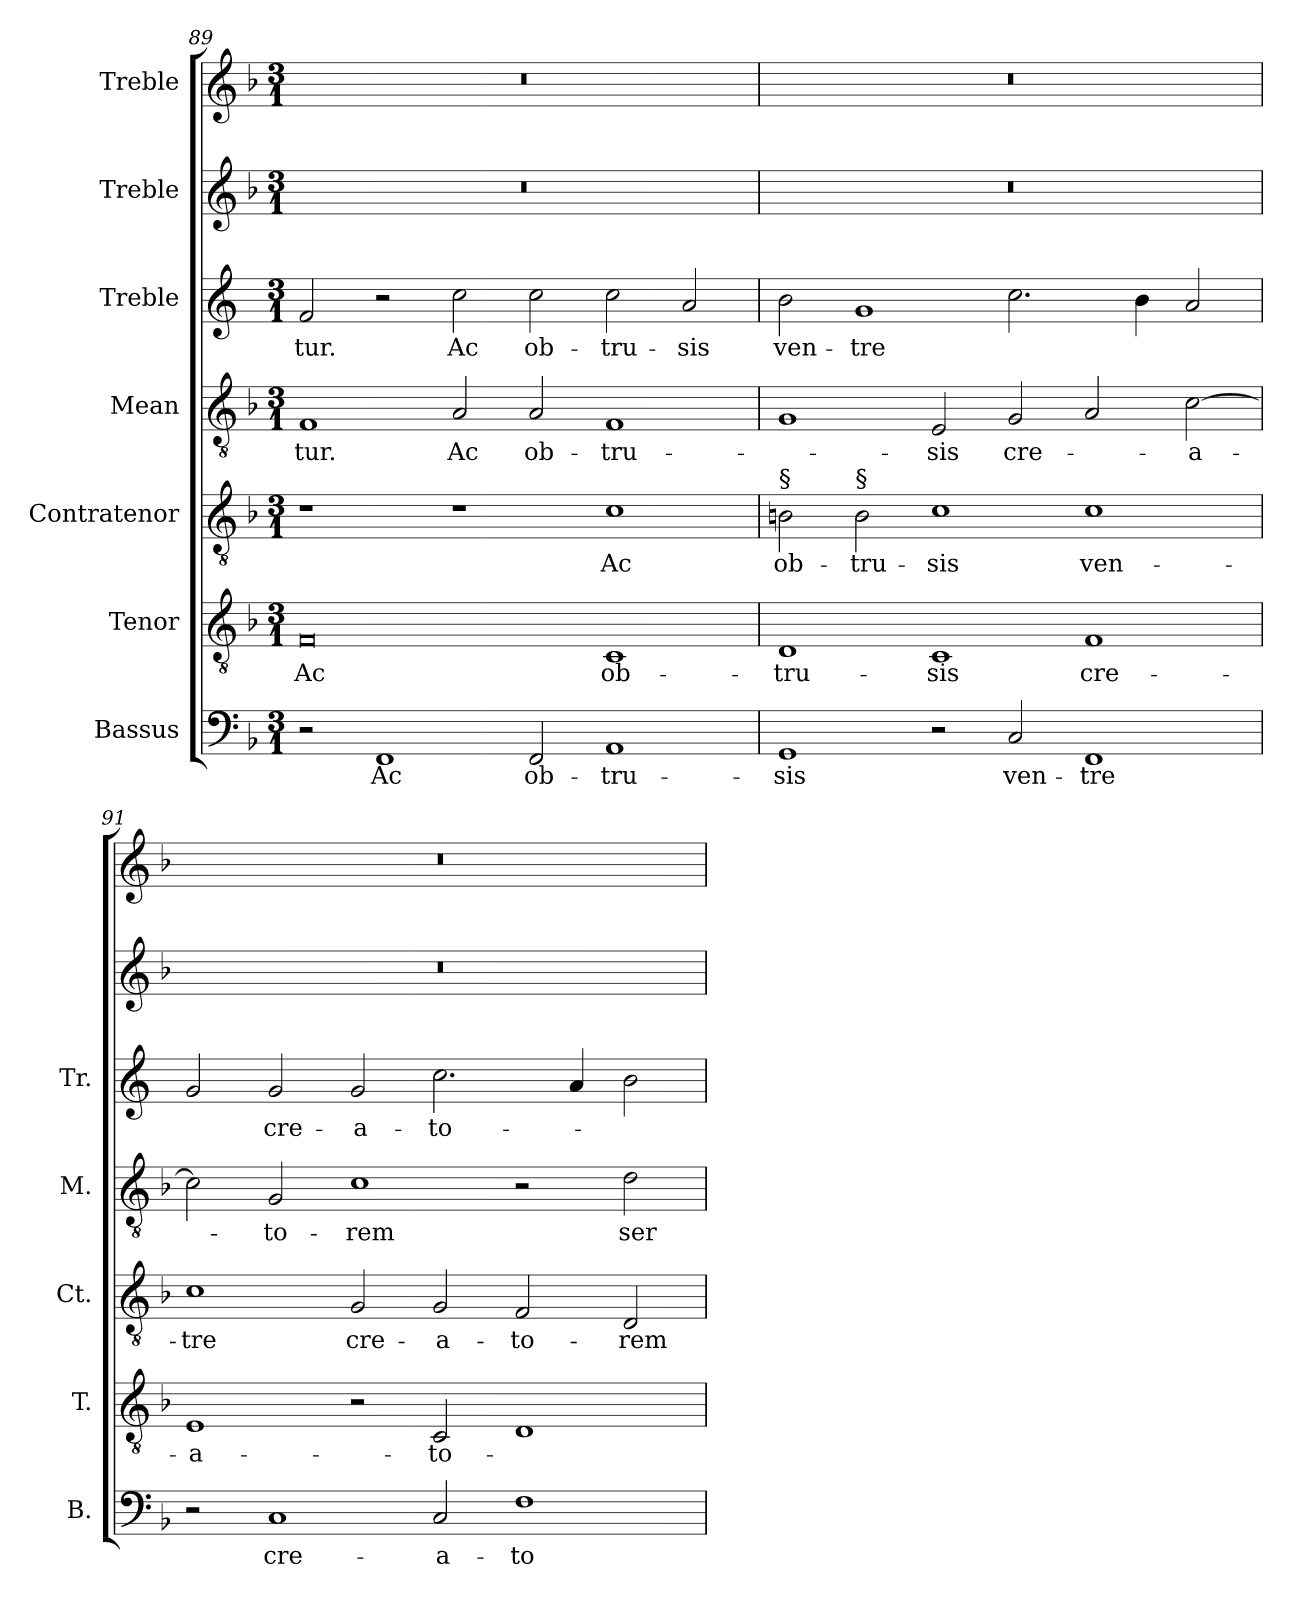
**kern	**text	**kern	**text	**kern	**text	**kern	**text	**kern	**text	**kern	**kern
*part7	*part7	*part6	*part6	*part5	*part5	*part4	*part4	*part3	*part3	*part2	*part1
*staff7	*staff7	*staff6	*staff6	*staff5	*staff5	*staff4	*staff4	*staff3	*staff3	*staff2	*staff1
*I"Bassus	*	*I"Tenor	*	*I"Contratenor	*	*I"Mean	*	*I"Treble	*	*I"Treble	*I"Treble
*I'B.	*	*I'T.	*	*I'Ct.	*	*I'M.	*	*I'Tr.	*	*	*
*clefF4	*	*clefGv2	*	*clefGv2	*	*clefGv2	*	*clefG2	*	*clefG2	*clefG2
*	*	*ITrd7c12	*	*ITrd7c12	*	*ITrd7c12	*	*	*	*	*
*k[b-]	*	*k[b-]	*	*k[b-]	*	*k[b-]	*	*k[]	*	*k[b-]	*k[b-]
*F:	*	*F:	*	*F:	*	*F:	*	*	*	*F:	*F:
*M3/1	*	*M3/1	*	*M3/1	*	*M3/1	*	*M3/1	*	*M3/1	*M3/1
=89	=89	=89	=89	=89	=89	=89	=89	=89	=89	=89	=89
!	!	!	!LO:LY:b:color=#000000	!	!	!	!	!	!	!	!
!	!	!	!	!	!	!	!LO:LY:b:color=#000000	!	!	!	!
!	!	!	!	!	!	!	!	!	!LO:LY:b:color=#000000	!LO:N:vis=1	!LO:N:vis=1
2r	.	0FFi	Ac	1r	.	1FFi	-tur.	2fi/	-tur.	0.r	0.r
!	!LO:LY:b:color=#000000	!	!	!	!	!	!	!	!	!	!
1FFi	Ac	.	.	.	.	.	.	2r	.	.	.
!	!	!	!	!	!	!	!LO:LY:b:color=#000000	!	!	!	!
!	!	!	!	!	!	!	!	!	!LO:LY:b:color=#000000	!	!
.	.	.	.	1r	.	2AAi/	Ac	2cci\	Ac	.	.
!	!LO:LY:b:color=#000000	!	!	!	!	!	!	!	!	!	!
!	!	!	!	!	!	!	!LO:LY:b:color=#000000	!	!	!	!
!	!	!	!	!	!	!	!	!	!LO:LY:b:color=#000000	!	!
2FFi/	ob-	.	.	.	.	2AAi/	ob-	2cci\	ob-	.	.
!	!LO:LY:b:color=#000000	!	!	!	!	!	!	!	!	!	!
!	!	!	!LO:LY:b:color=#000000	!	!	!	!	!	!	!	!
!	!	!	!	!	!LO:LY:b:color=#000000	!	!	!	!	!	!
!	!	!	!	!	!	!	!LO:LY:b:color=#000000	!	!	!	!
!	!	!	!	!	!	!	!	!	!LO:LY:b:color=#000000	!	!
1AAi	-tru-	1CCi	ob-	1Ci	Ac	1FFi	-tru-	2cci\	-tru-	.	.
!	!	!	!	!	!	!	!	!	!LO:LY:b:color=#000000	!	!
.	.	.	.	.	.	.	.	2ai/	-sis	.	.
=90`	=90`	=90`	=90`	=90`	=90`	=90`	=90`	=90`	=90`	=90`	=90`
!	!LO:LY:b:color=#000000	!	!	!	!	!	!	!	!	!	!
!	!	!	!LO:LY:b:color=#000000	!	!	!	!	!	!	!	!
!	!	!	!	!	!LO:LY:b:color=#000000	!	!	!	!	!	!
!	!	!	!	!LO:TX:a:t=§	!	!	!	!	!	!	!
!	!	!	!	!	!	!	!	!	!LO:LY:b:color=#000000	!LO:N:vis=1	!LO:N:vis=1
1GGi	-sis	1DDi	-tru-	2BBi\	ob-	1GGi	.	2bi\	ven-	0.r	0.r
!	!	!	!	!	!LO:LY:b:color=#000000	!	!	!	!	!	!
!	!	!	!	!LO:TX:a:t=§	!	!	!	!	!	!	!
!	!	!	!	!	!	!	!	!	!LO:LY:b:color=#000000	!	!
.	.	.	.	2BBi\	-tru-	.	.	1gi	-tre	.	.
!	!	!	!LO:LY:b:color=#000000	!	!	!	!	!	!	!	!
!	!	!	!	!	!LO:LY:b:color=#000000	!	!	!	!	!	!
!	!	!	!	!	!	!	!LO:LY:b:color=#000000	!	!	!	!
2r	.	1CCi	-sis	1Ci	-sis	2EEi/	-sis	.	.	.	.
!	!LO:LY:b:color=#000000	!	!	!	!	!	!	!	!	!	!
!	!	!	!	!	!	!	!LO:LY:b:color=#000000	!	!	!	!
2Ci/	ven-	.	.	.	.	2GGi/	cre-	2.cci\	.	.	.
!	!LO:LY:b:color=#000000	!	!	!	!	!	!	!	!	!	!
!	!	!	!LO:LY:b:color=#000000	!	!	!	!	!	!	!	!
!	!	!	!	!	!LO:LY:b:color=#000000	!	!	!	!	!	!
1FFi	-tre	1FFi	cre-	1Ci	ven-	2AAi/	.	.	.	.	.
.	.	.	.	.	.	.	.	4bi\	.	.	.
!	!	!	!	!	!	!	!LO:LY:b:color=#000000	!	!	!	!
.	.	.	.	.	.	[>2Ci\	-a-	2ai/	.	.	.
!!LO:LB:g=z
=91`	=91`	=91`	=91`	=91`	=91`	=91`	=91`	=91`	=91`	=91`	=91`
!	!	!	!LO:LY:b:color=#000000	!	!	!	!	!	!	!	!
!	!	!	!	!	!LO:LY:b:color=#000000	!	!	!	!	!LO:N:vis=1	!LO:N:vis=1
2r	.	1EEi	-a-	1Ci	-tre	2Ci\]	.	2gi/	.	0.r	0.r
!	!LO:LY:b:color=#000000	!	!	!	!	!	!	!	!	!	!
!	!	!	!	!	!	!	!LO:LY:b:color=#000000	!	!	!	!
!	!	!	!	!	!	!	!	!	!LO:LY:b:color=#000000	!	!
1Ci	cre-	.	.	.	.	2GGi/	-to-	2gi/	cre-	.	.
!	!	!	!	!	!LO:LY:b:color=#000000	!	!	!	!	!	!
!	!	!	!	!	!	!	!LO:LY:b:color=#000000	!	!	!	!
!	!	!	!	!	!	!	!	!	!LO:LY:b:color=#000000	!	!
.	.	2r	.	2GGi/	cre-	1Ci	-rem	2gi/	-a-	.	.
!	!LO:LY:b:color=#000000	!	!	!	!	!	!	!	!	!	!
!	!	!	!LO:LY:b:color=#000000	!	!	!	!	!	!	!	!
!	!	!	!	!	!LO:LY:b:color=#000000	!	!	!	!	!	!
!	!	!	!	!	!	!	!	!	!LO:LY:b:color=#000000	!	!
2Ci/	-a-	2CCi/	-to-	2GGi/	-a-	.	.	2.cci\	-to-	.	.
!	!LO:LY:b:color=#000000	!	!	!	!	!	!	!	!	!	!
!	!	!	!	!	!LO:LY:b:color=#000000	!	!	!	!	!	!
1Fi	-to-	1DDi	.	2FFi/	-to-	2r	.	.	.	.	.
.	.	.	.	.	.	.	.	4ai/	.	.	.
!	!	!	!	!	!LO:LY:b:color=#000000	!	!	!	!	!	!
!	!	!	!	!	!	!	!LO:LY:b:color=#000000	!	!	!	!
.	.	.	.	2DDi/	-rem	2Di\	ser-	2bi\	.	.	.
=`	=`	=`	=`	=`	=`	=`	=`	=`	=`	=`	=`
*-	*-	*-	*-	*-	*-	*-	*-	*-	*-	*-	*-
